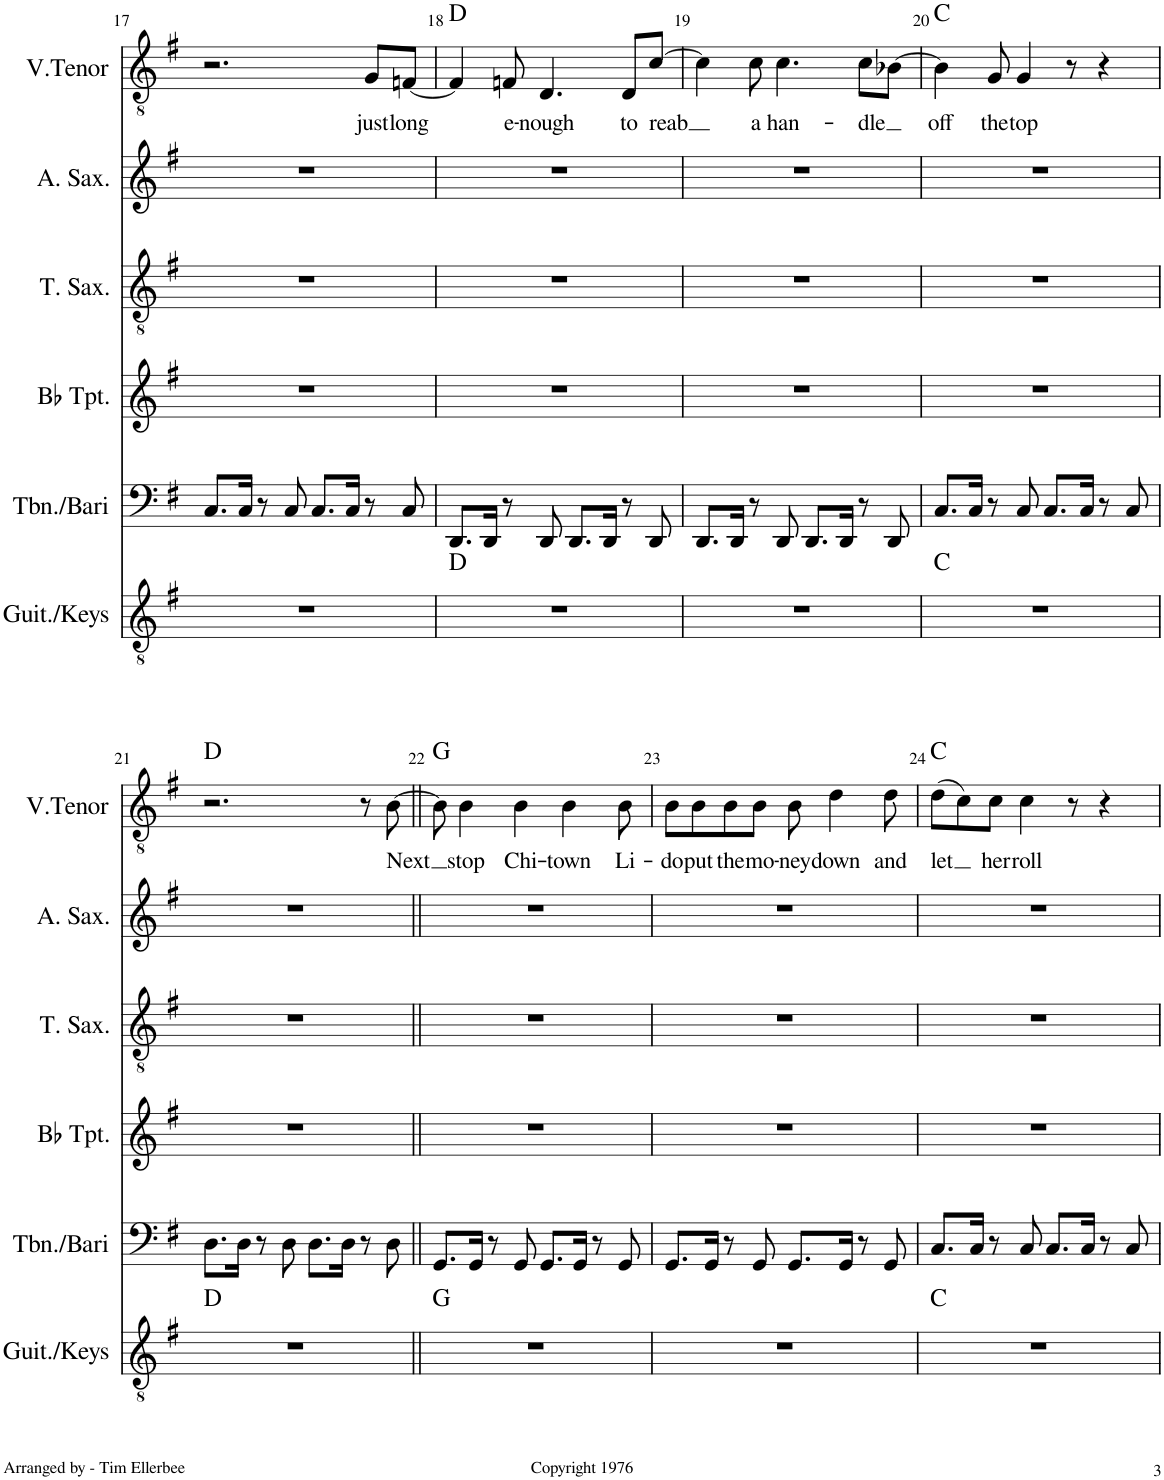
**kern	**harte	**kern	**kern	**kern	**kern	**kern	**text	**harte
*part6	*part6	*part5	*part4	*part3	*part2	*part1	*part1	*part1
*staff6	*	*staff5	*staff4	*staff3	*staff2	*staff1	*staff1	*
*I"Guit./Keys	*	*I"Trombone/Bari	*I"Bb Trumpet	*I"Tenor Saxophone	*I"Alto Saxophone	*I"V. Tenor	*	*
*I'Guit./Keys	*	*I'Tbn./Bari	*I'Bb Tpt.	*I'T. Sax.	*I'A. Sax.	*I'V.Tenor	*	*
!!LO:PB:g=z
*clefGv2	*	*clefF4	*clefG2	*clefGv2	*clefG2	*clefGv2	*	*
*	*	*	*ITrd1c2	*ITrd8c14	*ITrd5c9	*	*	*
*k[f#]	*	*k[f#]	*k[f#]	*k[f#]	*k[f#]	*k[f#]	*	*
*M4/4	*	*M4/4	*M4/4	*M4/4	*M4/4	*M4/4	*	*
=17	=17	=17	=17	=17	=17	=17	=17	=17
1r	.	8.C/L	1r	1r	1r	2.r	.	.
.	.	16C/Jk	.	.	.	.	.	.
.	.	8r	.	.	.	.	.	.
.	.	8C/	.	.	.	.	.	.
.	.	8.C/L	.	.	.	.	.	.
.	.	16C/Jk	.	.	.	.	.	.
!	!	!	!	!	!	!	!LO:LY:b	!
.	.	8r	.	.	.	8G/L	just	.
!	!	!	!	!	!	!	!LO:LY:b	!
.	.	8C/	.	.	.	[8Fn/J	long	.
=18	=18	=18	=18	=18	=18	=18	=18	=18
1r	D:maj	8.DD/L	1r	1r	1r	4F/]	.	D:maj
.	.	16DD/Jk	.	.	.	.	.	.
!	!	!	!	!	!	!	!LO:LY:b	!
.	.	8r	.	.	.	8Fn/	e-	.
!	!	!	!	!	!	!	!LO:LY:b	!
.	.	8DD/	.	.	.	4.D/	-nough	.
.	.	8.DD/L	.	.	.	.	.	.
.	.	16DD/Jk	.	.	.	.	.	.
!	!	!	!	!	!	!	!LO:LY:b	!
.	.	8r	.	.	.	8D/L	to	.
!	!	!	!	!	!	!	!LO:LY:b	!
.	.	8DD/	.	.	.	[8c/J	reab	.
=19	=19	=19	=19	=19	=19	=19	=19	=19
1r	.	8.DD/L	1r	1r	1r	4c\]	.	.
.	.	16DD/Jk	.	.	.	.	.	.
!	!	!	!	!	!	!	!LO:LY:b	!
.	.	8r	.	.	.	8c\	a	.
!	!	!	!	!	!	!	!LO:LY:b	!
.	.	8DD/	.	.	.	4.c\	han-	.
.	.	8.DD/L	.	.	.	.	.	.
.	.	16DD/Jk	.	.	.	.	.	.
!	!	!	!	!	!	!	!LO:LY:b	!
.	.	8r	.	.	.	8c\L	-dle	.
.	.	8DD/	.	.	.	[8B-X\J	.	.
=20	=20	=20	=20	=20	=20	=20	=20	=20
!	!	!	!	!	!	!	!LO:LY:b	!
1r	C:maj	8.C/L	1r	1r	1r	4B-\]	off	C:maj
.	.	16C/Jk	.	.	.	.	.	.
!	!	!	!	!	!	!	!LO:LY:b	!
.	.	8r	.	.	.	8G/	the	.
!	!	!	!	!	!	!	!LO:LY:b	!
.	.	8C/	.	.	.	4G/	top	.
.	.	8.C/L	.	.	.	.	.	.
.	.	.	.	.	.	8r	.	.
.	.	16C/Jk	.	.	.	.	.	.
.	.	8r	.	.	.	4r	.	.
.	.	8C/	.	.	.	.	.	.
!!LO:LB:g=z
=21	=21	=21	=21	=21	=21	=21	=21	=21
1r	D:maj	8.D\L	1r	1r	1r	2.r	.	D:maj
.	.	16D\Jk	.	.	.	.	.	.
.	.	8r	.	.	.	.	.	.
.	.	8D\	.	.	.	.	.	.
.	.	8.D\L	.	.	.	.	.	.
.	.	16D\Jk	.	.	.	.	.	.
.	.	8r	.	.	.	8r	.	.
!	!	!	!	!	!	!	!LO:LY:b	!
.	.	8D\	.	.	.	[8B\	Next	.
=22||	=22||	=22||	=22||	=22||	=22||	=22||	=22||	=22||
1r	G:maj	8.GG/L	1r	1r	1r	8B\]	.	G:maj
!	!	!	!	!	!	!	!LO:LY:b	!
.	.	.	.	.	.	4B\	stop	.
.	.	16GG/Jk	.	.	.	.	.	.
.	.	8r	.	.	.	.	.	.
!	!	!	!	!	!	!	!LO:LY:b	!
.	.	8GG/	.	.	.	4B\	Chi-	.
.	.	8.GG/L	.	.	.	.	.	.
!	!	!	!	!	!	!	!LO:LY:b	!
.	.	.	.	.	.	4B\	-town	.
.	.	16GG/Jk	.	.	.	.	.	.
.	.	8r	.	.	.	.	.	.
!	!	!	!	!	!	!	!LO:LY:b	!
.	.	8GG/	.	.	.	8B\	Li-	.
=23	=23	=23	=23	=23	=23	=23	=23	=23
!	!	!	!	!	!	!	!LO:LY:b	!
1r	.	8.GG/L	1r	1r	1r	8B\L	-do	.
!	!	!	!	!	!	!	!LO:LY:b	!
.	.	.	.	.	.	8B\	put	.
.	.	16GG/Jk	.	.	.	.	.	.
!	!	!	!	!	!	!	!LO:LY:b	!
.	.	8r	.	.	.	8B\	the	.
!	!	!	!	!	!	!	!LO:LY:b	!
.	.	8GG/	.	.	.	8B\J	mo-	.
!	!	!	!	!	!	!	!LO:LY:b	!
.	.	8.GG/L	.	.	.	8B\	-ney	.
!	!	!	!	!	!	!	!LO:LY:b	!
.	.	.	.	.	.	4d\	down	.
.	.	16GG/Jk	.	.	.	.	.	.
.	.	8r	.	.	.	.	.	.
!	!	!	!	!	!	!	!LO:LY:b	!
.	.	8GG/	.	.	.	8d\	and	.
=24	=24	=24	=24	=24	=24	=24	=24	=24
!	!	!	!	!	!	!	!LO:LY:b	!
1r	C:maj	8.C/L	1r	1r	1r	(8d\L	let	C:maj
.	.	.	.	.	.	8c\)	.	.
.	.	16C/Jk	.	.	.	.	.	.
!	!	!	!	!	!	!	!LO:LY:b	!
.	.	8r	.	.	.	8c\J	her	.
!	!	!	!	!	!	!	!LO:LY:b	!
.	.	8C/	.	.	.	4c\	roll	.
.	.	8.C/L	.	.	.	.	.	.
.	.	.	.	.	.	8r	.	.
.	.	16C/Jk	.	.	.	.	.	.
.	.	8r	.	.	.	4r	.	.
.	.	8C/	.	.	.	.	.	.
=	=	=	=	=	=	=	=	=
*-	*-	*-	*-	*-	*-	*-	*-	*-
